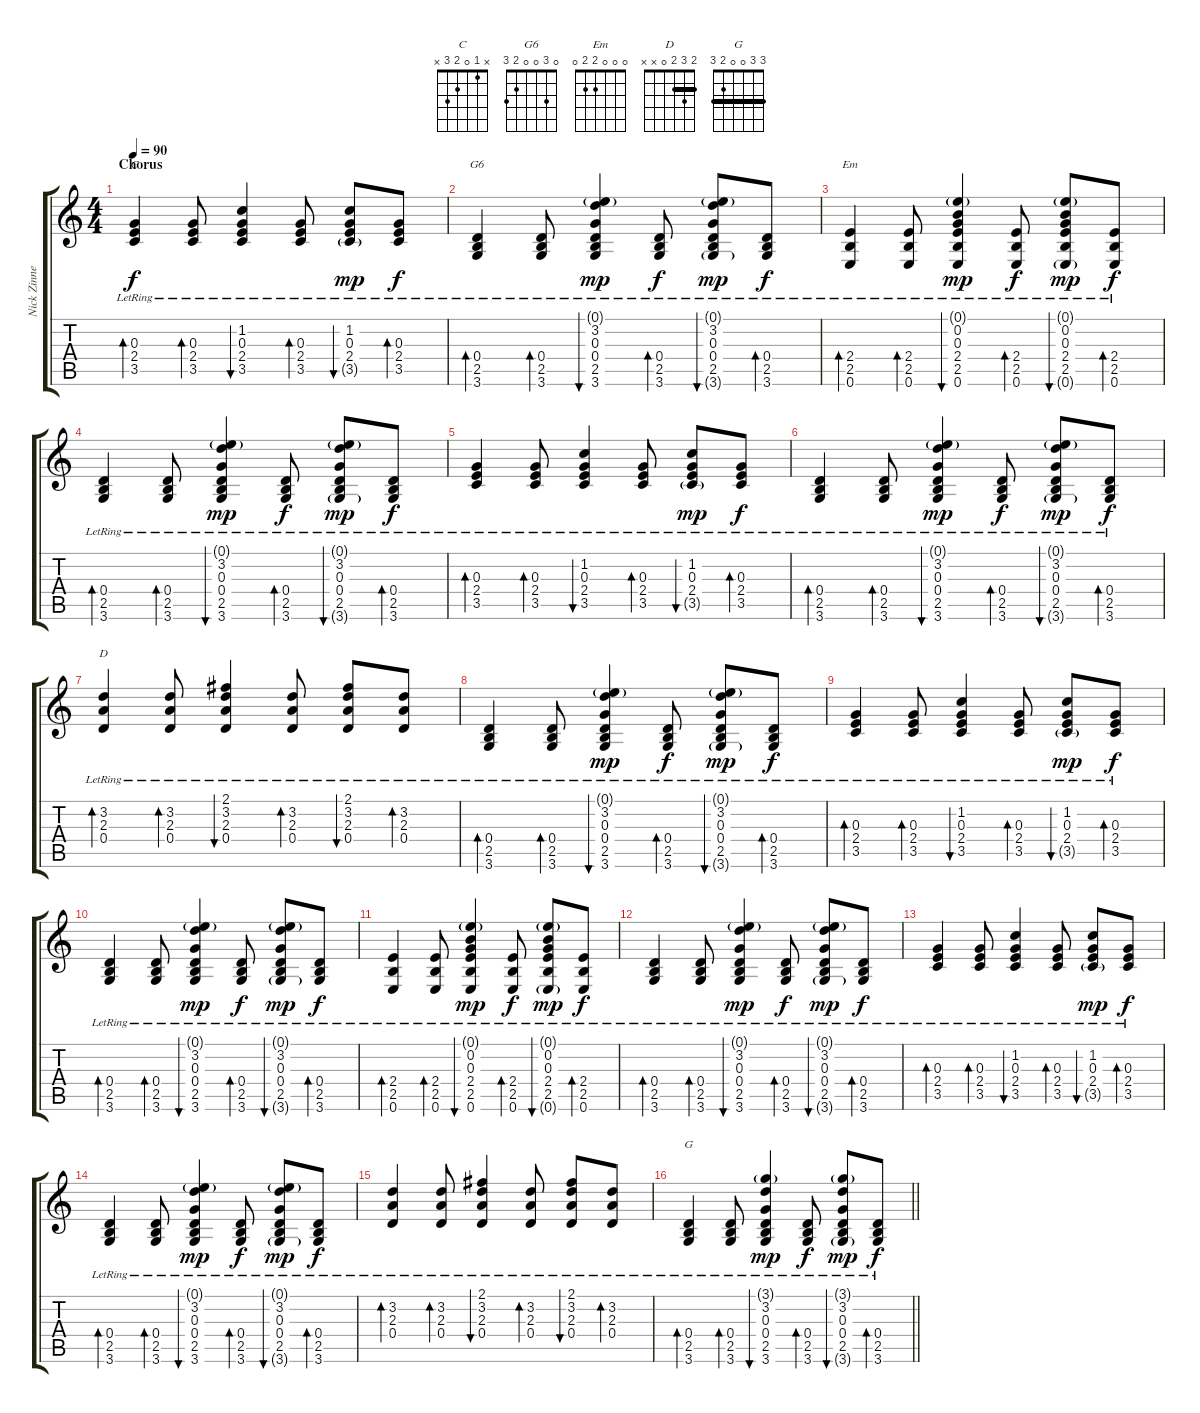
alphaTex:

\track ("Nick Zinner - Acoustic Guitar" "Nick Zinne") {instrument acousticguitarsteel}
\staff {score tabs}
\tuning (E4 B3 G3 D3 A2 E2) {hide}
\chord ("C" x 1 0 2 3 x)
\chord ("G6" 0 3 0 0 2 3)
\chord ("Em" 0 0 0 2 2 0)
\chord ("D" 2 3 2 0 x x) {barre 2}
\chord ("G" 3 3 0 0 2 3) {barre 3}
\ts (4 4)
\section ("" "Chorus")
\tempo 90
\clef g2
\ks c
(0.3{lr} 2.4{lr} 3.5{lr}).4{bd 30 ch "C" dy f} (0.3{lr} 2.4{lr} 3.5{lr}).8{bd 30} (1.2{lr} 0.3{lr} 2.4{lr} 3.5{lr}).4{bu 30} (0.3{lr} 2.4{lr} 3.5{lr}).8{bd 30} (1.2{lr} 0.3{lr} 2.4{lr} 3.5{g lr}).8{bu 30 dy mp} (0.3{lr} 2.4{lr} 3.5{lr}).8{bd 30 dy f} |
(0.4{lr} 2.5{lr} 3.6{lr}).4{bd 30 ch "G6"} (0.4{lr} 2.5{lr} 3.6{lr}).8{bd 30} (0.1{g lr} 3.2{lr} 0.3{lr} 0.4{lr} 2.5{lr} 3.6{lr}).4{bu 30 dy mp} (0.4{lr} 2.5{lr} 3.6{lr}).8{bd 30 dy f} (0.1{g lr} 3.2{lr} 0.3{lr} 0.4{lr} 2.5{lr} 3.6{g lr}).8{bu 30 dy mp} (0.4{lr} 2.5{lr} 3.6{lr}).8{bd 30 dy f} |
(2.4{lr} 2.5{lr} 0.6{lr}).4{bd 30 ch "Em"} (2.4{lr} 2.5{lr} 0.6{lr}).8{bd 30} (0.1{g lr} 0.2{lr} 0.3{lr} 2.4{lr} 2.5{lr} 0.6{lr}).4{bu 30 dy mp} (2.4{lr} 2.5{lr} 0.6{lr}).8{bd 30 dy f} (0.1{g lr} 0.2{lr} 0.3{lr} 2.4{lr} 2.5{lr} 0.6{g lr}).8{bu 30 dy mp} (2.4{lr} 2.5{lr} 0.6{lr}).8{bd 30 dy f} |
(0.4{lr} 2.5{lr} 3.6{lr}).4{bd 30} (0.4{lr} 2.5{lr} 3.6{lr}).8{bd 30} (0.1{g lr} 3.2{lr} 0.3{lr} 0.4{lr} 2.5{lr} 3.6{lr}).4{bu 30 dy mp} (0.4{lr} 2.5{lr} 3.6{lr}).8{bd 30 dy f} (0.1{g lr} 3.2{lr} 0.3{lr} 0.4{lr} 2.5{lr} 3.6{g lr}).8{bu 30 dy mp} (0.4{lr} 2.5{lr} 3.6{lr}).8{bd 30 dy f} |
(0.3{lr} 2.4{lr} 3.5{lr}).4{bd 30} (0.3{lr} 2.4{lr} 3.5{lr}).8{bd 30} (1.2{lr} 0.3{lr} 2.4{lr} 3.5{lr}).4{bu 30} (0.3{lr} 2.4{lr} 3.5{lr}).8{bd 30} (1.2{lr} 0.3{lr} 2.4{lr} 3.5{g lr}).8{bu 30 dy mp} (0.3{lr} 2.4{lr} 3.5{lr}).8{bd 30 dy f} |
(0.4{lr} 2.5{lr} 3.6{lr}).4{bd 30} (0.4{lr} 2.5{lr} 3.6{lr}).8{bd 30} (0.1{g lr} 3.2{lr} 0.3{lr} 0.4{lr} 2.5{lr} 3.6{lr}).4{bu 30 dy mp} (0.4{lr} 2.5{lr} 3.6{lr}).8{bd 30 dy f} (0.1{g lr} 3.2{lr} 0.3{lr} 0.4{lr} 2.5{lr} 3.6{g lr}).8{bu 30 dy mp} (0.4{lr} 2.5{lr} 3.6{lr}).8{bd 30 dy f} |
(3.2{lr} 2.3{lr} 0.4{lr}).4{bd 30 ch "D"} (3.2{lr} 2.3{lr} 0.4{lr}).8{bd 30} (2.1{lr} 3.2{lr} 2.3{lr} 0.4{lr}).4{bu 30} (3.2{lr} 2.3{lr} 0.4{lr}).8{bd 30} (2.1{lr} 3.2{lr} 2.3{lr} 0.4{lr}).8{bu 30} (3.2{lr} 2.3{lr} 0.4{lr}).8{bd 30} |
(0.4{lr} 2.5{lr} 3.6{lr}).4{bd 30} (0.4{lr} 2.5{lr} 3.6{lr}).8{bd 30} (0.1{g lr} 3.2{lr} 0.3{lr} 0.4{lr} 2.5{lr} 3.6{lr}).4{bu 30 dy mp} (0.4{lr} 2.5{lr} 3.6{lr}).8{bd 30 dy f} (0.1{g lr} 3.2{lr} 0.3{lr} 0.4{lr} 2.5{lr} 3.6{g lr}).8{bu 30 dy mp} (0.4{lr} 2.5{lr} 3.6{lr}).8{bd 30 dy f} |
(0.3{lr} 2.4{lr} 3.5{lr}).4{bd 30} (0.3{lr} 2.4{lr} 3.5{lr}).8{bd 30} (1.2{lr} 0.3{lr} 2.4{lr} 3.5{lr}).4{bu 30} (0.3{lr} 2.4{lr} 3.5{lr}).8{bd 30} (1.2{lr} 0.3{lr} 2.4{lr} 3.5{g lr}).8{bu 30 dy mp} (0.3{lr} 2.4{lr} 3.5{lr}).8{bd 30 dy f} |
(0.4{lr} 2.5{lr} 3.6{lr}).4{bd 30} (0.4{lr} 2.5{lr} 3.6{lr}).8{bd 30} (0.1{g lr} 3.2{lr} 0.3{lr} 0.4{lr} 2.5{lr} 3.6{lr}).4{bu 30 dy mp} (0.4{lr} 2.5{lr} 3.6{lr}).8{bd 30 dy f} (0.1{g lr} 3.2{lr} 0.3{lr} 0.4{lr} 2.5{lr} 3.6{g lr}).8{bu 30 dy mp} (0.4{lr} 2.5{lr} 3.6{lr}).8{bd 30 dy f} |
(2.4{lr} 2.5{lr} 0.6{lr}).4{bd 30} (2.4{lr} 2.5{lr} 0.6{lr}).8{bd 30} (0.1{g lr} 0.2{lr} 0.3{lr} 2.4{lr} 2.5{lr} 0.6{lr}).4{bu 30 dy mp} (2.4{lr} 2.5{lr} 0.6{lr}).8{bd 30 dy f} (0.1{g lr} 0.2{lr} 0.3{lr} 2.4{lr} 2.5{lr} 0.6{g lr}).8{bu 30 dy mp} (2.4{lr} 2.5{lr} 0.6{lr}).8{bd 30 dy f} |
(0.4{lr} 2.5{lr} 3.6{lr}).4{bd 30} (0.4{lr} 2.5{lr} 3.6{lr}).8{bd 30} (0.1{g lr} 3.2{lr} 0.3{lr} 0.4{lr} 2.5{lr} 3.6{lr}).4{bu 30 dy mp} (0.4{lr} 2.5{lr} 3.6{lr}).8{bd 30 dy f} (0.1{g lr} 3.2{lr} 0.3{lr} 0.4{lr} 2.5{lr} 3.6{g lr}).8{bu 30 dy mp} (0.4{lr} 2.5{lr} 3.6{lr}).8{bd 30 dy f} |
(0.3{lr} 2.4{lr} 3.5{lr}).4{bd 30} (0.3{lr} 2.4{lr} 3.5{lr}).8{bd 30} (1.2{lr} 0.3{lr} 2.4{lr} 3.5{lr}).4{bu 30} (0.3{lr} 2.4{lr} 3.5{lr}).8{bd 30} (1.2{lr} 0.3{lr} 2.4{lr} 3.5{g lr}).8{bu 30 dy mp} (0.3{lr} 2.4{lr} 3.5{lr}).8{bd 30 dy f} |
(0.4{lr} 2.5{lr} 3.6{lr}).4{bd 30} (0.4{lr} 2.5{lr} 3.6{lr}).8{bd 30} (0.1{g lr} 3.2{lr} 0.3{lr} 0.4{lr} 2.5{lr} 3.6{lr}).4{bu 30 dy mp} (0.4{lr} 2.5{lr} 3.6{lr}).8{bd 30 dy f} (0.1{g lr} 3.2{lr} 0.3{lr} 0.4{lr} 2.5{lr} 3.6{g lr}).8{bu 30 dy mp} (0.4{lr} 2.5{lr} 3.6{lr}).8{bd 30 dy f} |
(3.2{lr} 2.3{lr} 0.4{lr}).4{bd 30} (3.2{lr} 2.3{lr} 0.4{lr}).8{bd 30} (2.1{lr} 3.2{lr} 2.3{lr} 0.4{lr}).4{bu 30} (3.2{lr} 2.3{lr} 0.4{lr}).8{bd 30} (2.1{lr} 3.2{lr} 2.3{lr} 0.4{lr}).8{bu 30} (3.2{lr} 2.3{lr} 0.4{lr}).8{bd 30} |
\barLineRight lightlight
(0.4{lr} 2.5{lr} 3.6{lr}).4{bd 30 ch "G"} (0.4{lr} 2.5{lr} 3.6{lr}).8{bd 30} (3.1{g lr} 3.2{lr} 0.3{lr} 0.4{lr} 2.5{lr} 3.6{lr}).4{bu 30 dy mp} (0.4{lr} 2.5{lr} 3.6{lr}).8{bd 30 dy f} (3.1{g lr} 3.2{lr} 0.3{lr} 0.4{lr} 2.5{lr} 3.6{g lr}).8{bu 30 dy mp} (0.4{lr} 2.5{lr} 3.6{lr}).8{bd 30 dy f}
